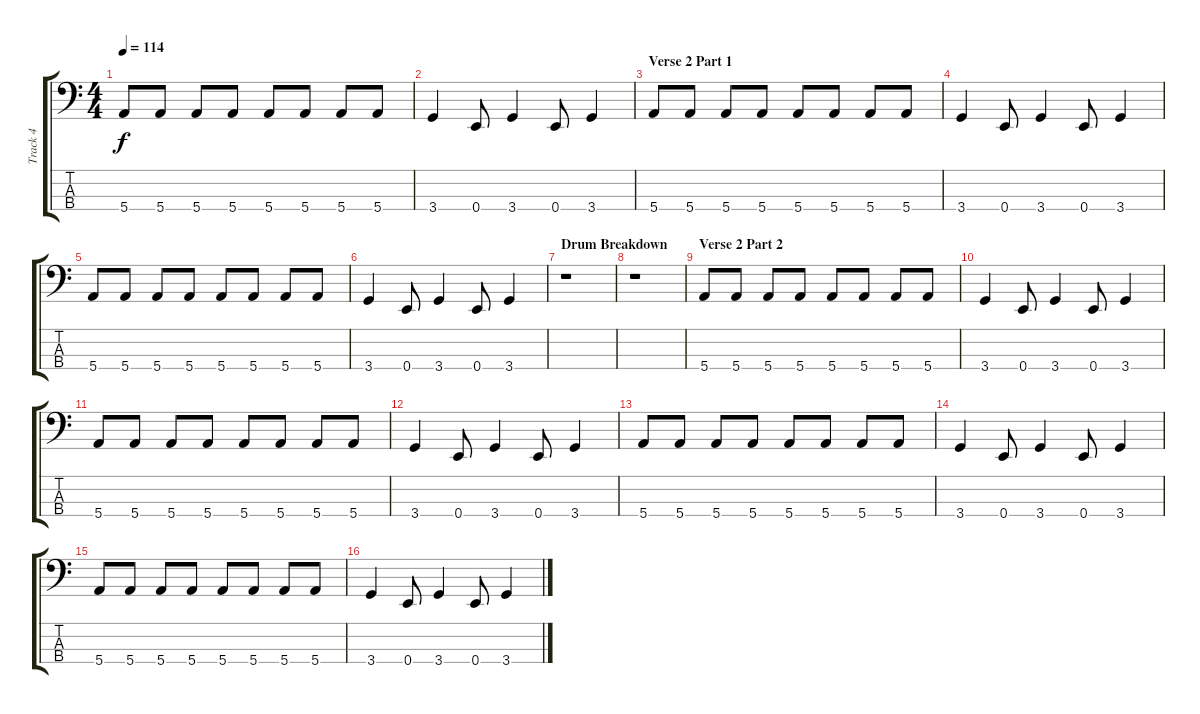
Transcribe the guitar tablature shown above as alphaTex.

\track ("Track 4" "Track 4") {instrument electricbassfinger}
\staff {score tabs}
\tuning (G2 D2 A1 E1) {hide}
\ts (4 4)
\tempo 114
\clef f4
\ks c
5.4.8{dy f} 5.4.8 5.4.8 5.4.8 5.4.8 5.4.8 5.4.8 5.4.8 |
3.4.4 0.4.8 3.4.4 0.4.8 3.4.4 |
\section ("" "Verse 2 Part 1")
5.4.8 5.4.8 5.4.8 5.4.8 5.4.8 5.4.8 5.4.8 5.4.8 |
3.4.4 0.4.8 3.4.4 0.4.8 3.4.4 |
5.4.8 5.4.8 5.4.8 5.4.8 5.4.8 5.4.8 5.4.8 5.4.8 |
3.4.4 0.4.8 3.4.4 0.4.8 3.4.4 |
\section ("" "Drum Breakdown")
r.1 |
r.1 |
\section ("" "Verse 2 Part 2")
5.4.8 5.4.8 5.4.8 5.4.8 5.4.8 5.4.8 5.4.8 5.4.8 |
3.4.4 0.4.8 3.4.4 0.4.8 3.4.4 |
5.4.8 5.4.8 5.4.8 5.4.8 5.4.8 5.4.8 5.4.8 5.4.8 |
3.4.4 0.4.8 3.4.4 0.4.8 3.4.4 |
5.4.8 5.4.8 5.4.8 5.4.8 5.4.8 5.4.8 5.4.8 5.4.8 |
3.4.4 0.4.8 3.4.4 0.4.8 3.4.4 |
5.4.8 5.4.8 5.4.8 5.4.8 5.4.8 5.4.8 5.4.8 5.4.8 |
3.4.4 0.4.8 3.4.4 0.4.8 3.4.4
